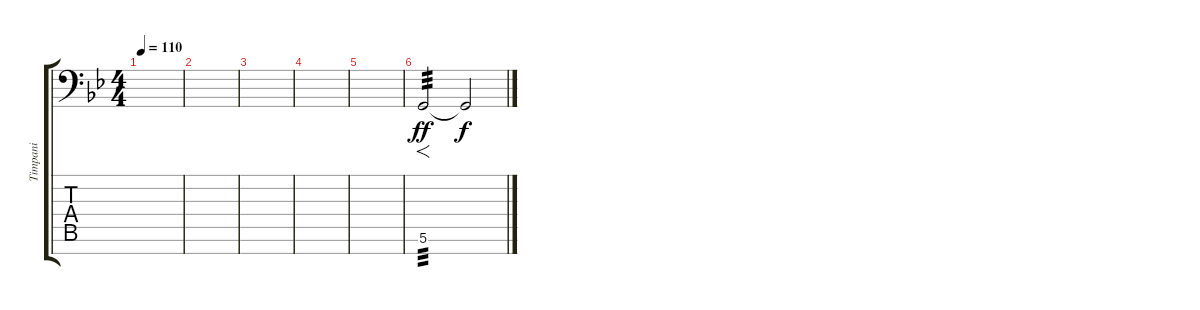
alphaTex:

\track ("Timpani" "Timpani") {instrument timpani}
\staff {score tabs}
\tuning (E4 B3 G3 D3 A2 D2 B0) {hide}
\ts (4 4)
\tempo 110
\clef f4
\ks gminor
|
|
|
|
|
5.6.2{f tp 3 dy ff} 5.6{t}.2{dy f volume 6}
